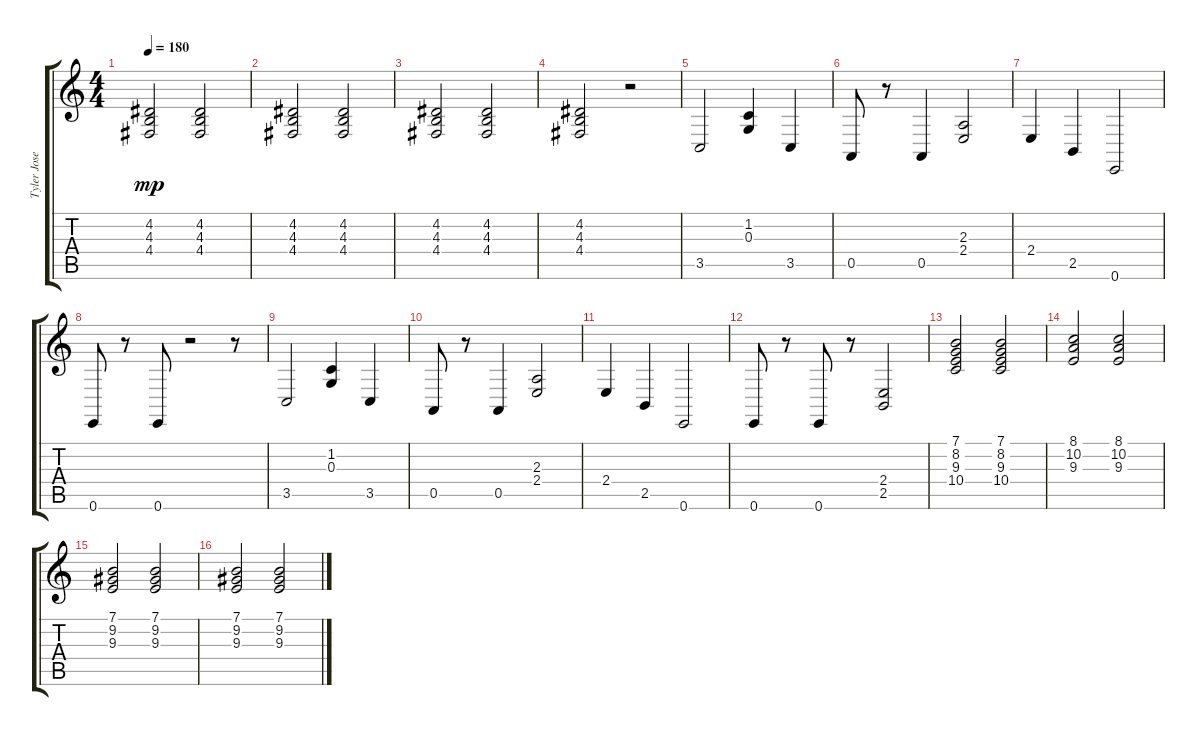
\track ("Tyler Joseph (piano)" "Tyler Jose") {instrument acousticgrandpiano}
\staff {score tabs}
\tuning (E4 B3 G3 D3 A2 E2) {hide}
\ts (4 4)
\tempo 180
\clef g2
\ks c
(4.2 4.3 4.4).2{dy mp} (4.2 4.3 4.4).2 |
(4.2 4.3 4.4).2 (4.2 4.3 4.4).2 |
(4.2 4.3 4.4).2 (4.2 4.3 4.4).2 |
(4.2 4.3 4.4).2 r.2 |
3.5.2 (1.2 0.3).4 3.5.4 |
0.5.8 r.8 0.5.4 (2.3 2.4).2 |
2.4.4 2.5.4 0.6.2 |
0.6.8 r.8 0.6.8 r.2 r.8 |
3.5.2 (1.2 0.3).4 3.5.4 |
0.5.8 r.8 0.5.4 (2.3 2.4).2 |
2.4.4 2.5.4 0.6.2 |
0.6.8 r.8 0.6.8 r.8 (2.4 2.5).2 |
(7.1 8.2 9.3 10.4).2 (7.1 8.2 9.3 10.4).2 |
(8.1 10.2 9.3).2 (8.1 10.2 9.3).2 |
(7.1 9.2 9.3).2 (7.1 9.2 9.3).2 |
(7.1 9.2 9.3).2 (7.1 9.2 9.3).2
